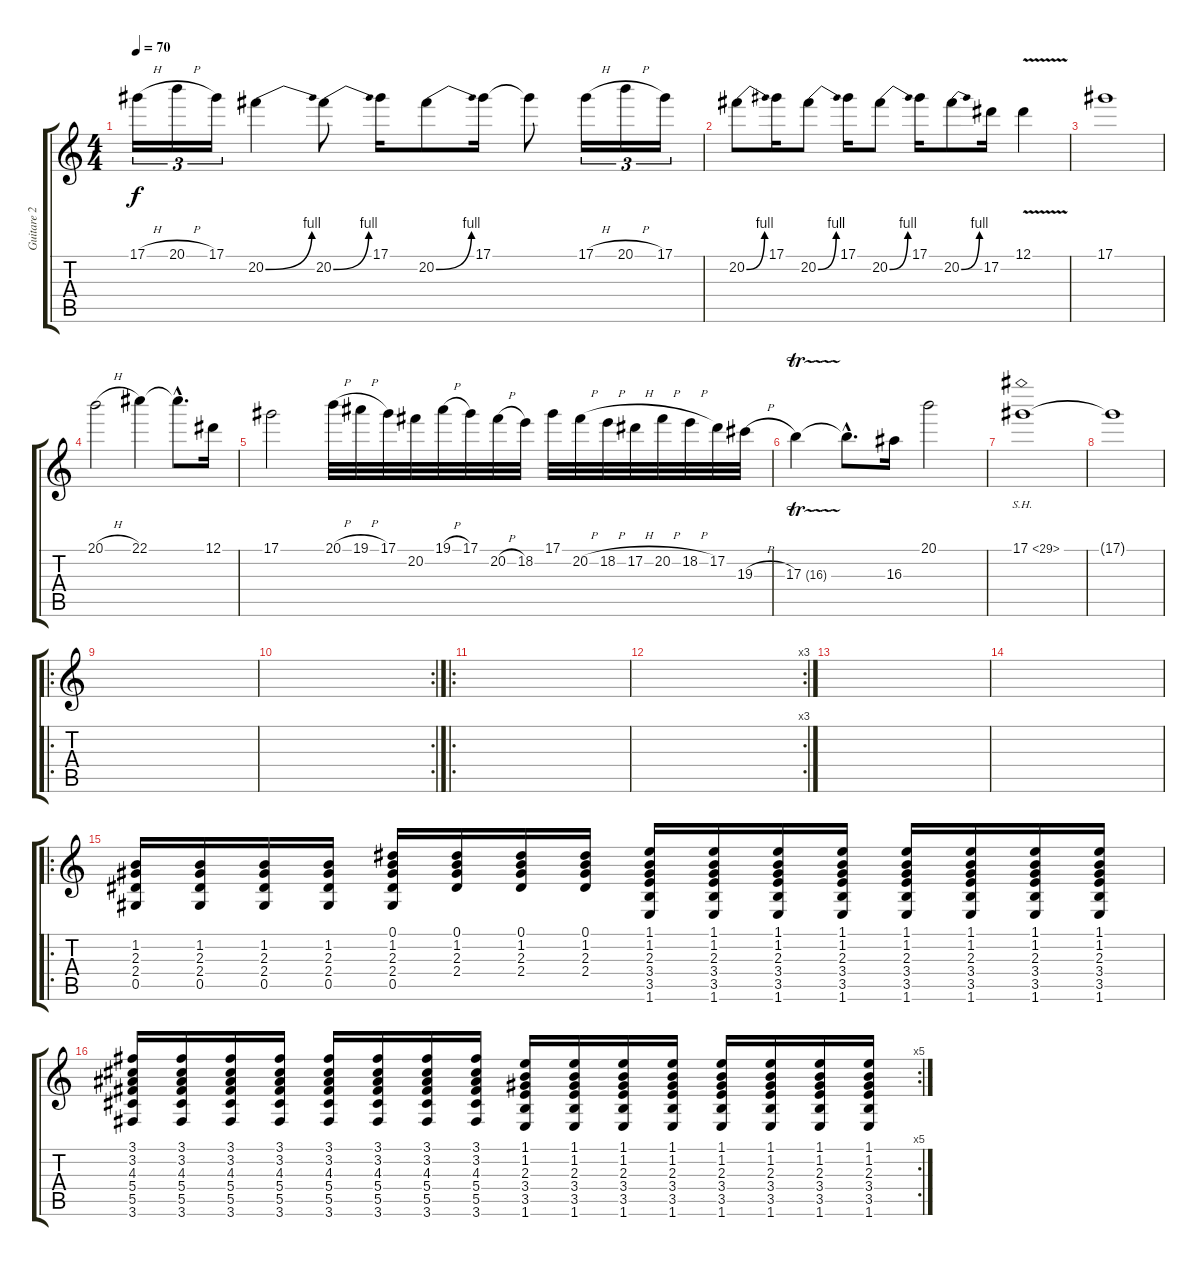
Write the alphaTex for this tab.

\track ("Guitare 2" "Guitare 2") {instrument acousticguitarnylon}
\staff {score tabs}
\tuning (Eb4 Bb3 Gb3 Db3 Ab2 Eb2) {hide}
\ts (4 4)
\tempo 70
\clef g2
\ks c
17.1{h}.16{tu (3 2) dy f} 20.1{h}.16{tu (3 2)} 17.1.16{tu (3 2)} 20.2{be (bend 0 0 60 4)}.4 20.2{be (bend 0 0 60 4)}.8 17.1.16 20.2{be (bend 0 0 60 4)}.8 17.1.16 17.1{t}.8 17.1{h}.16{tu (3 2)} 20.1{h}.16{tu (3 2)} 17.1.16{tu (3 2)} |
20.2{be (bend 0 0 60 4)}.8 17.1.16 20.2{be (bend 0 0 60 4)}.8 17.1.16 20.2{be (bend 0 0 60 4)}.8 17.1.16 20.2{be (bend 0 0 60 4)}.8 17.2.16 12.1{v}.4 |
17.1.1 |
20.1{h}.2 22.1.4 22.1{hac t}.8{d} 12.1.16 |
17.1.2 20.1{h}.32 19.1{h}.32 17.1.32 20.2.32 19.1{h}.32 17.1.32 20.2{h}.32 18.2.32 17.1.32 20.2{h}.32 18.2{h}.32 17.2{h}.32 20.2{h}.32 18.2{h}.32 17.2.32 19.3{h}.32 |
17.3{tr (16 64)}.4 17.3{hac t}.8{d} 16.3.16 20.1.2 |
17.1{sh 12}.1 |
17.1{t}.1 |
\ro
|
\rc 2
|
\ro
|
\rc 3
|
|
|
\ro
(1.2 2.3 2.4 0.5).16{volume 10 instrument distortionguitar} (1.2 2.3 2.4 0.5).16 (1.2 2.3 2.4 0.5).16 (1.2 2.3 2.4 0.5).16 (0.1 1.2 2.3 2.4 0.5).16 (0.1 1.2 2.3 2.4).16 (0.1 1.2 2.3 2.4).16 (0.1 1.2 2.3 2.4).16 (1.1 1.2 2.3 3.4 3.5 1.6).16 (1.1 1.2 2.3 3.4 3.5 1.6).16 (1.1 1.2 2.3 3.4 3.5 1.6).16 (1.1 1.2 2.3 3.4 3.5 1.6).16 (1.1 1.2 2.3 3.4 3.5 1.6).16 (1.1 1.2 2.3 3.4 3.5 1.6).16 (1.1 1.2 2.3 3.4 3.5 1.6).16 (1.1 1.2 2.3 3.4 3.5 1.6).16 |
\rc 5
(3.1 3.2 4.3 5.4 5.5 3.6).16 (3.1 3.2 4.3 5.4 5.5 3.6).16 (3.1 3.2 4.3 5.4 5.5 3.6).16 (3.1 3.2 4.3 5.4 5.5 3.6).16 (3.1 3.2 4.3 5.4 5.5 3.6).16 (3.1 3.2 4.3 5.4 5.5 3.6).16 (3.1 3.2 4.3 5.4 5.5 3.6).16 (3.1 3.2 4.3 5.4 5.5 3.6).16 (1.1 1.2 2.3 3.4 3.5 1.6).16 (1.1 1.2 2.3 3.4 3.5 1.6).16 (1.1 1.2 2.3 3.4 3.5 1.6).16 (1.1 1.2 2.3 3.4 3.5 1.6).16 (1.1 1.2 2.3 3.4 3.5 1.6).16 (1.1 1.2 2.3 3.4 3.5 1.6).16 (1.1 1.2 2.3 3.4 3.5 1.6).16 (1.1 1.2 2.3 3.4 3.5 1.6).16
